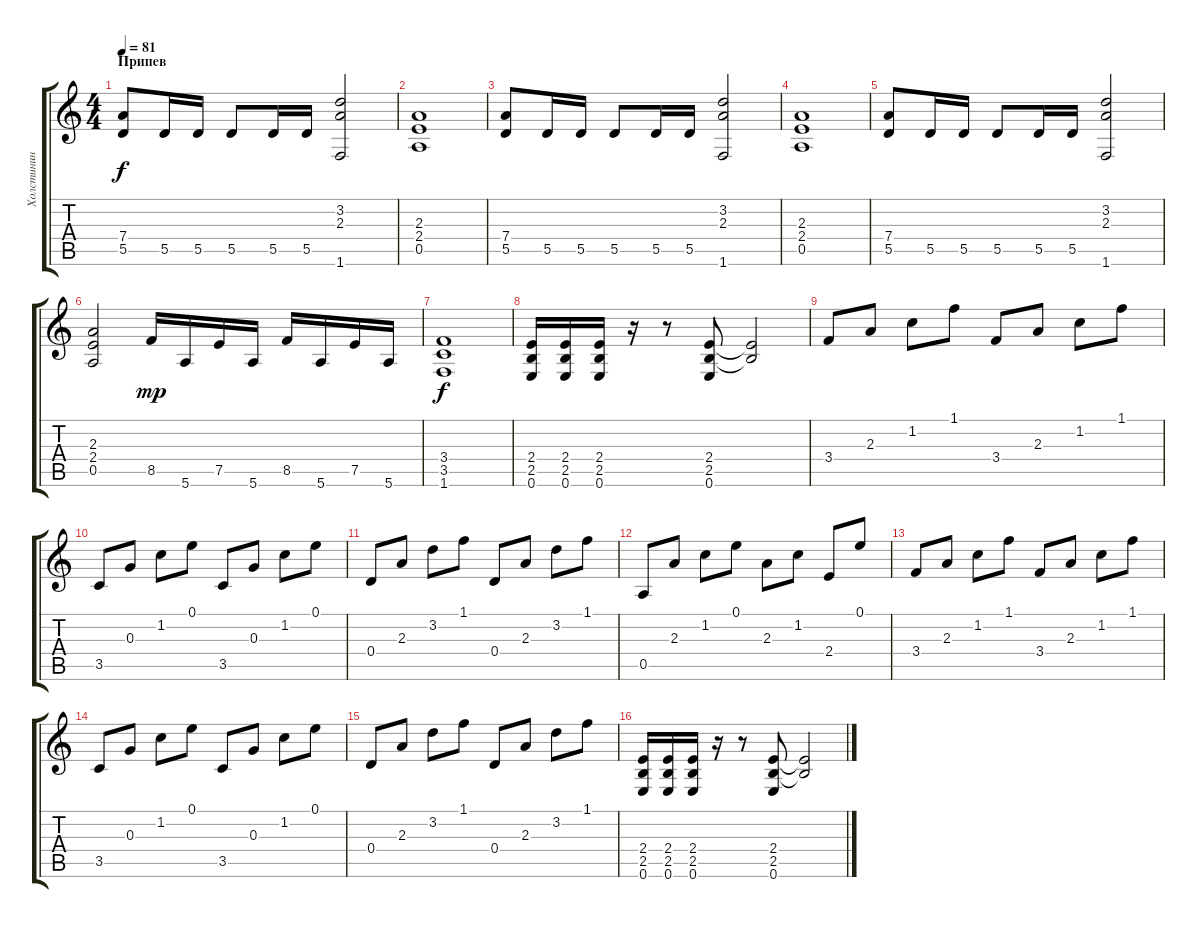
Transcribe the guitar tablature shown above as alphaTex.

\track ("Холстинин" "Холстинин") {instrument distortionguitar}
\staff {score tabs}
\tuning (E4 B3 G3 D3 A2 E2) {hide}
\ts (4 4)
\section ("" "Припев")
\tempo 81
\clef g2
\ks c
(7.4 5.5).8{dy f} 5.5.16 5.5.16 5.5.8 5.5.16 5.5.16 (3.2 2.3 1.6).2 |
(2.3 2.4 0.5).1 |
(7.4 5.5).8 5.5.16 5.5.16 5.5.8 5.5.16 5.5.16 (3.2 2.3 1.6).2 |
(2.3 2.4 0.5).1 |
(7.4 5.5).8 5.5.16 5.5.16 5.5.8 5.5.16 5.5.16 (3.2 2.3 1.6).2 |
(2.3 2.4 0.5).2 8.5.16{dy mp} 5.6.16 7.5.16 5.6.16 8.5.16 5.6.16 7.5.16 5.6.16 |
(3.4 3.5 1.6).1{dy f} |
(2.4 2.5 0.6).16 (2.4 2.5 0.6).16 (2.4 2.5 0.6).16 r.16 r.8 (2.4 2.5 0.6).8 (2.4{t} 2.5{t}).2 |
3.4.8{volume 12 instrument electricguitarclean} 2.3.8 1.2.8 1.1.8 3.4.8 2.3.8 1.2.8 1.1.8 |
3.5.8 0.3.8 1.2.8 0.1.8 3.5.8 0.3.8 1.2.8 0.1.8 |
0.4.8 2.3.8 3.2.8 1.1.8 0.4.8 2.3.8 3.2.8 1.1.8 |
0.5.8 2.3.8 1.2.8 0.1.8 2.3.8 1.2.8 2.4.8 0.1.8 |
3.4.8 2.3.8 1.2.8 1.1.8 3.4.8 2.3.8 1.2.8 1.1.8 |
3.5.8 0.3.8 1.2.8 0.1.8 3.5.8 0.3.8 1.2.8 0.1.8 |
0.4.8 2.3.8 3.2.8 1.1.8 0.4.8 2.3.8 3.2.8 1.1.8 |
(2.4 2.5 0.6).16{instrument distortionguitar} (2.4 2.5 0.6).16 (2.4 2.5 0.6).16 r.16 r.8 (2.4 2.5 0.6).8 (2.4{t} 2.5{t}).2
